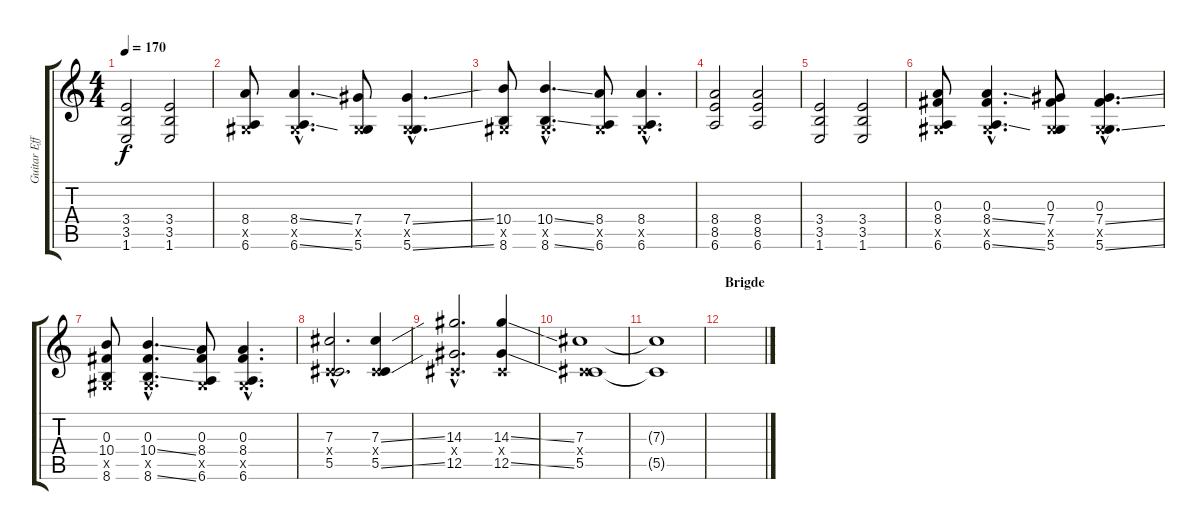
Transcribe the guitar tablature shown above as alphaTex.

\track ("Guitar Effect (Jade)" "Guitar Eff") {instrument overdrivenguitar}
\staff {score tabs}
\tuning (Eb4 Bb3 Gb3 Db3 Ab2 Eb2) {hide}
\ts (4 4)
\tempo 170
\clef g2
\ks c
(3.4 3.5 1.6).2{dy f} (3.4 3.5 1.6).2 |
(8.4 0.5{x} 6.6).8 (8.4{ss hac} 0.5{hac x} 6.6{ss hac}).4{d} (7.4 0.5{x} 5.6).8 (7.4{ss hac} 0.5{hac x} 5.6{ss hac}).4{d} |
(10.4 0.5{x} 8.6).8 (10.4{ss hac} 0.5{hac x} 8.6{ss hac}).4{d} (8.4 0.5{x} 6.6).8 (8.4{hac} 0.5{hac x} 6.6{hac}).4{d} |
(8.4 8.5 6.6).2 (8.4 8.5 6.6).2 |
(3.4 3.5 1.6).2 (3.4 3.5 1.6).2 |
(0.3 8.4 0.5{x} 6.6).8 (0.3{hac} 8.4{ss hac} 0.5{hac x} 6.6{ss hac}).4{d} (0.3 7.4 0.5{x} 5.6).8 (0.3{hac} 7.4{ss hac} 0.5{hac x} 5.6{ss hac}).4{d} |
(0.3 10.4 0.5{x} 8.6).8 (0.3{hac} 10.4{ss hac} 0.5{hac x} 8.6{ss hac}).4{d} (0.3 8.4 0.5{x} 6.6).8 (0.3{hac} 8.4{hac} 0.5{hac x} 6.6{hac}).4{d} |
(7.3{hac} 0.4{hac x} 5.5{hac}).2{d} (7.3{ss} 0.4{x} 5.5{ss}).4 |
(14.3{hac} 0.4{hac x} 12.5{hac}).2{d} (14.3{ss} 0.4{x} 12.5{ss}).4 |
(7.3 0.4{x} 5.5).1 |
(7.3{t} 5.5{t}).1 |
\section ("" "Brigde")
